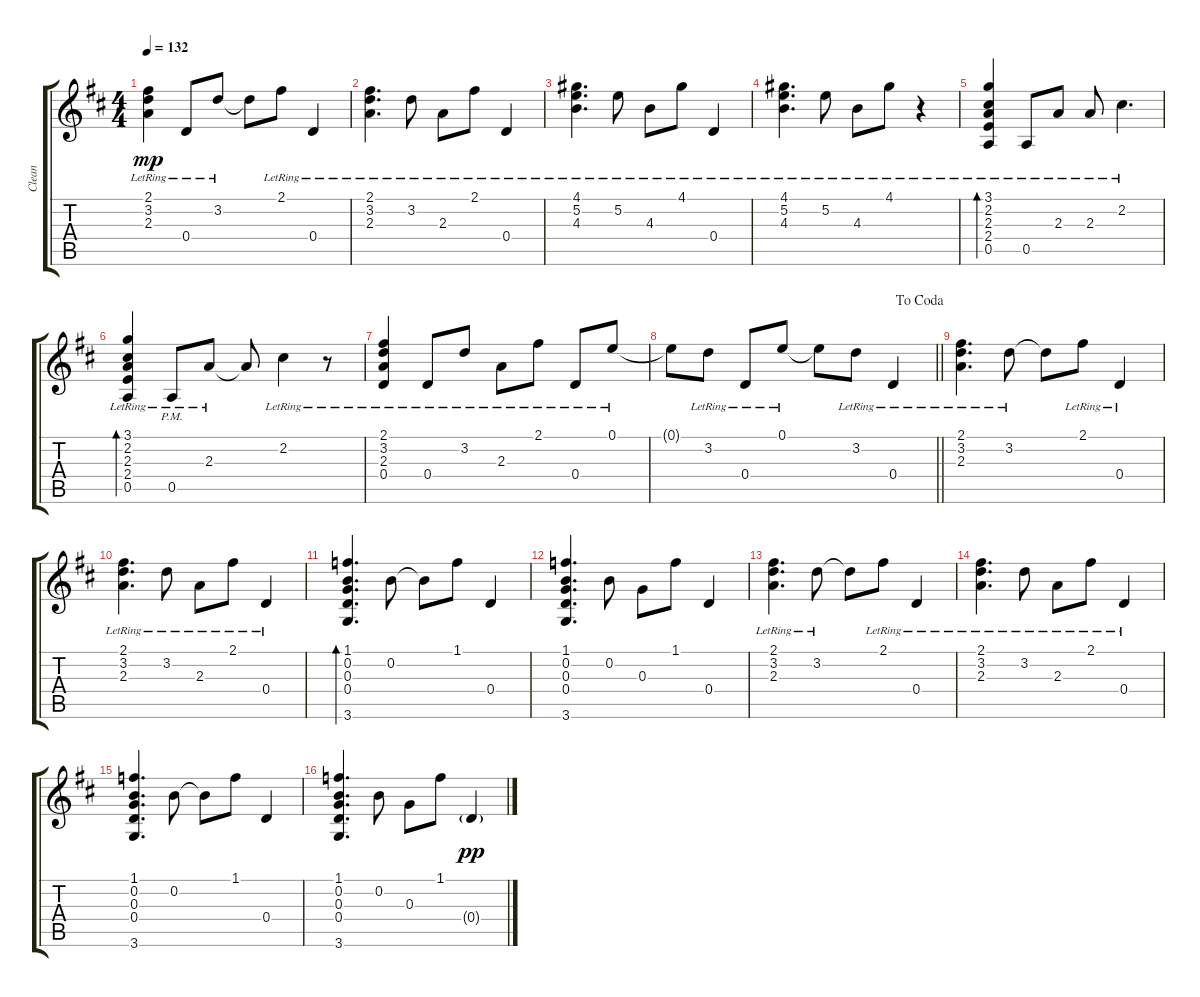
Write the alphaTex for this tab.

\track ("Clean" "Clean") {instrument electricguitarclean}
\staff {score tabs}
\tuning (E4 B3 G3 D3 A2 E2) {hide}
\ts (4 4)
\tempo 132
\clef g2
\ks d
(2.1{lr} 3.2{lr} 2.3{lr}).4{dy mp} 0.4{lr}.8 3.2{lr}.8 3.2{t}.8 2.1{lr}.8 0.4{lr}.4 |
(2.1{lr} 3.2{lr} 2.3{lr}).4{d} 3.2{lr}.8 2.3{lr}.8 2.1{lr}.8 0.4{lr}.4 |
(4.1{lr} 5.2{lr} 4.3{lr}).4{d} 5.2{lr}.8 4.3{lr}.8 4.1{lr}.8 0.4{lr}.4 |
(4.1{lr} 5.2{lr} 4.3{lr}).4{d} 5.2{lr}.8 4.3{lr}.8 4.1{lr}.8 r.4 |
(3.1{lr} 2.2{lr} 2.3{lr} 2.4{lr} 0.5{lr}).4{bd 30} 0.5{lr}.8 2.3{lr}.8 2.3{lr}.8 2.2{lr}.4{d} |
(3.1{lr} 2.2{lr} 2.3{lr} 2.4{lr} 0.5{lr}).4{bd 30} 0.5{pm lr}.8 2.3{lr}.8 2.3{t}.8 2.2{lr}.4 r.8 |
(2.1{lr} 3.2{lr} 2.3{lr} 0.4{lr}).4 0.4{lr}.8 3.2{lr}.8 2.3{lr}.8 2.1{lr}.8 0.4{lr}.8 0.1{lr}.8 |
\jump dacoda
\barLineRight lightlight
0.1{t}.8 3.2{lr}.8 0.4{lr}.8 0.1{lr}.8 0.1{t}.8 3.2{lr}.8 0.4{lr}.4 |
(2.1{lr} 3.2{lr} 2.3{lr}).4{d} 3.2{lr}.8 3.2{t}.8 2.1{lr}.8 0.4{lr}.4 |
(2.1{lr} 3.2{lr} 2.3{lr}).4{d} 3.2{lr}.8 2.3{lr}.8 2.1{lr}.8 0.4{lr}.4 |
(1.1 0.2 0.3 0.4 3.6).4{d bd 30} 0.2.8 0.2{t}.8 1.1.8 0.4.4 |
(1.1 0.2 0.3 0.4 3.6).4{d} 0.2.8 0.3.8 1.1.8 0.4.4 |
(2.1{lr} 3.2{lr} 2.3{lr}).4{d} 3.2{lr}.8 3.2{t}.8 2.1{lr}.8 0.4{lr}.4 |
(2.1{lr} 3.2{lr} 2.3{lr}).4{d} 3.2{lr}.8 2.3{lr}.8 2.1{lr}.8 0.4{lr}.4 |
(1.1 0.2 0.3 0.4 3.6).4{d} 0.2.8 0.2{t}.8 1.1.8 0.4.4 |
(1.1 0.2 0.3 0.4 3.6).4{d} 0.2.8 0.3.8 1.1.8 0.4{g}.4{dy pp}
